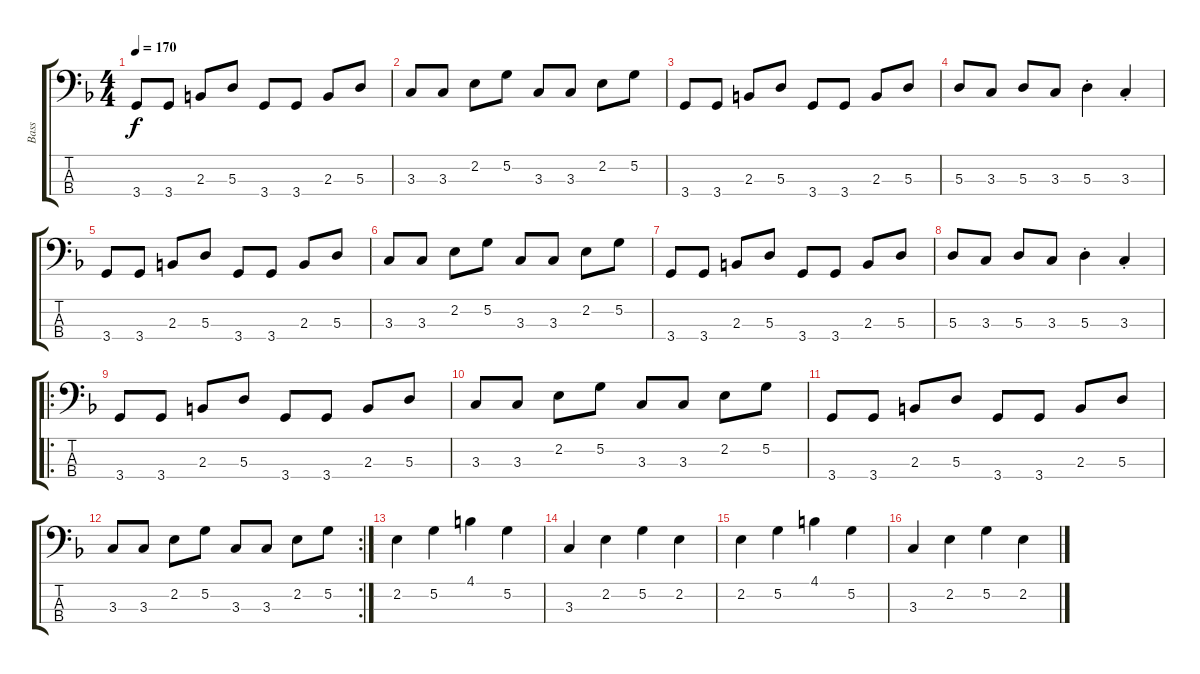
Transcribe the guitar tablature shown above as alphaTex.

\track ("Bass" "Bass") {instrument electricbassfinger}
\staff {score tabs}
\tuning (G2 D2 A1 E1) {hide}
\ts (4 4)
\tempo 170
\clef f4
\ks f
3.4.8{dy f} 3.4.8 2.3.8 5.3.8 3.4.8 3.4.8 2.3.8 5.3.8 |
3.3.8 3.3.8 2.2.8 5.2.8 3.3.8 3.3.8 2.2.8 5.2.8 |
3.4.8 3.4.8 2.3.8 5.3.8 3.4.8 3.4.8 2.3.8 5.3.8 |
5.3.8 3.3.8 5.3.8 3.3.8 5.3{st}.4 3.3{st}.4 |
3.4.8 3.4.8 2.3.8 5.3.8 3.4.8 3.4.8 2.3.8 5.3.8 |
3.3.8 3.3.8 2.2.8 5.2.8 3.3.8 3.3.8 2.2.8 5.2.8 |
3.4.8 3.4.8 2.3.8 5.3.8 3.4.8 3.4.8 2.3.8 5.3.8 |
5.3.8 3.3.8 5.3.8 3.3.8 5.3{st}.4 3.3{st}.4 |
\ro
3.4.8 3.4.8 2.3.8 5.3.8 3.4.8 3.4.8 2.3.8 5.3.8 |
3.3.8 3.3.8 2.2.8 5.2.8 3.3.8 3.3.8 2.2.8 5.2.8 |
3.4.8 3.4.8 2.3.8 5.3.8 3.4.8 3.4.8 2.3.8 5.3.8 |
\rc 2
3.3.8 3.3.8 2.2.8 5.2.8 3.3.8 3.3.8 2.2.8 5.2.8 |
2.2.4 5.2.4 4.1.4 5.2.4 |
3.3.4 2.2.4 5.2.4 2.2.4 |
2.2.4 5.2.4 4.1.4 5.2.4 |
3.3.4 2.2.4 5.2.4 2.2.4
